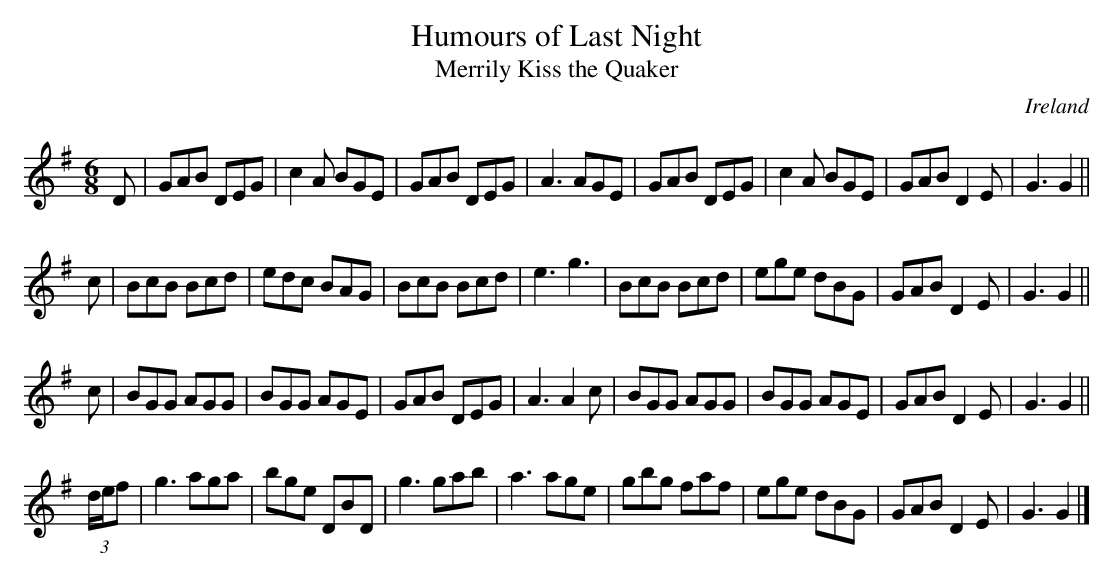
X:1
T: Humours of Last Night
T: Merrily Kiss the Quaker
O: Ireland
M: 6/8
K: G
D \
| GAB DEG | c2A BGE | GAB DEG | A3 AGE \
| GAB DEG | c2A BGE | GAB D2E | G3 G2 ||
c \
| BcB Bcd | edc BAG | BcB Bcd | e3 g3 \
| BcB Bcd | ege dBG | GAB D2E | G3 G2 ||
c \
| BGG AGG | BGG AGE | GAB DEG | A3 A2 c \
| BGG AGG | BGG AGE | GAB D2E | G3 G2 ||
(3d/e/f \
| g3 aga | bge DBD | g3 gab | a3 age \
| gbg faf | ege dBG | GAB D2E | G3 G2 |]
